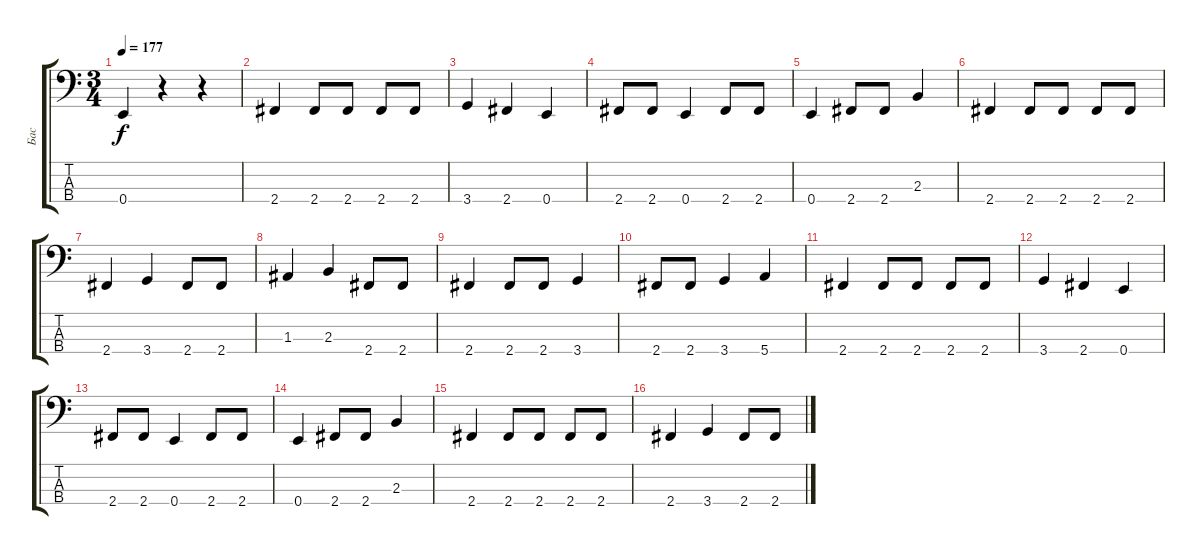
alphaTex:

\track ("Бас" "Бас") {instrument electricbasspick}
\staff {score tabs}
\tuning (G2 D2 A1 E1) {hide}
\ts (3 4)
\tempo 177
\clef f4
\ks c
0.4.4{dy f} r.4 r.4 |
2.4.4 2.4.8 2.4.8 2.4.8 2.4.8 |
3.4.4 2.4.4 0.4.4 |
2.4.8 2.4.8 0.4.4 2.4.8 2.4.8 |
0.4.4 2.4.8 2.4.8 2.3.4 |
2.4.4 2.4.8 2.4.8 2.4.8 2.4.8 |
2.4.4 3.4.4 2.4.8 2.4.8 |
1.3.4 2.3.4 2.4.8 2.4.8 |
2.4.4 2.4.8 2.4.8 3.4.4 |
2.4.8 2.4.8 3.4.4 5.4.4 |
2.4.4 2.4.8 2.4.8 2.4.8 2.4.8 |
3.4.4 2.4.4 0.4.4 |
2.4.8 2.4.8 0.4.4 2.4.8 2.4.8 |
0.4.4 2.4.8 2.4.8 2.3.4 |
2.4.4 2.4.8 2.4.8 2.4.8 2.4.8 |
2.4.4 3.4.4 2.4.8 2.4.8
